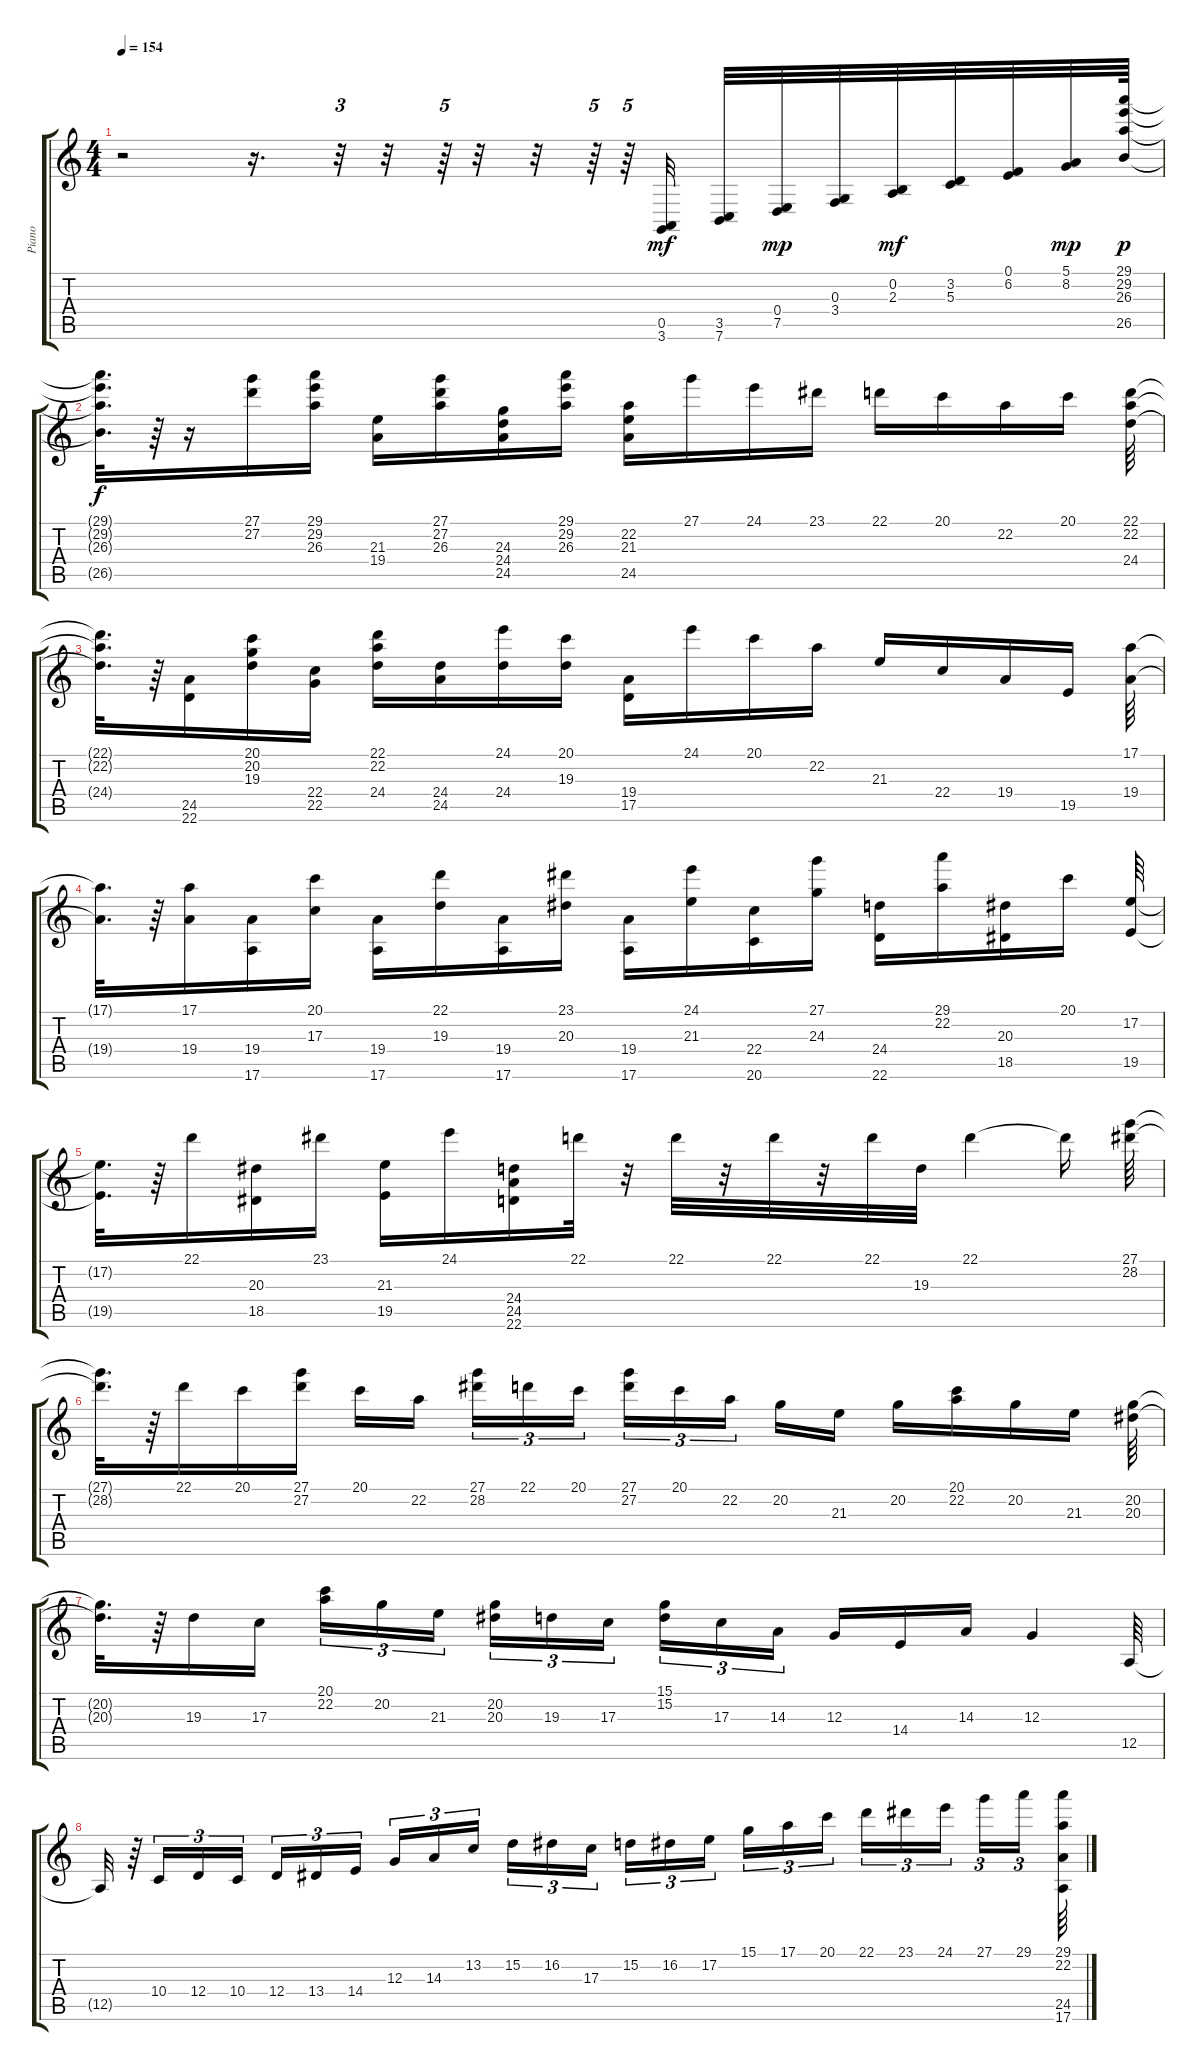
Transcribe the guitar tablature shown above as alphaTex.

\track ("Piano" "Piano") {instrument acousticgrandpiano}
\staff {score tabs}
\tuning (E4 B3 G3 D3 A2 E2) {hide}
\ts (4 4)
\tempo 154
\clef g2
\ks c
r.2{dy f} r.16{d} r.32{tu (3 2)} r.32 r.64{tu (5 4)} r.32 r.32 r.64{tu (5 4)} r.64{tu (5 4)} (0.5 3.6).32{dy mf} (3.5 7.6).32 (0.4 7.5).32{dy mp} (0.3 3.4).32 (0.2 2.3).32{dy mf} (3.2 5.3).32 (0.1 6.2).32 (5.1 8.2).32{dy mp} (29.1 29.2 26.3 26.5).64{dy p} |
(29.1{t} 29.2{t} 26.3{t} 26.5{t}).32{d dy f} r.64 r.16 (27.1 27.2).16 (29.1 29.2 26.3).16 (21.3 19.4).16 (27.1 27.2 26.3).16 (24.3 24.4 24.5).16 (29.1 29.2 26.3).16 (22.2 21.3 24.5).16 27.1.16 24.1.16 23.1.16 22.1.16 20.1.16 22.2.16 20.1.16 (22.1 22.2 24.4).64 |
(22.1{t} 22.2{t} 24.4{t}).32{d} r.64 (24.5 22.6).16 (20.1 20.2 19.3).16 (22.4 22.5).16 (22.1 22.2 24.4).16 (24.4 24.5).16 (24.1 24.4).16 (20.1 19.3).16 (19.4 17.5).16 24.1.16 20.1.16 22.2.16 21.3.16 22.4.16 19.4.16 19.5.16 (17.1 19.4).64 |
(17.1{t} 19.4{t}).32{d} r.64 (17.1 19.4).16 (19.4 17.6).16 (20.1 17.3).16 (19.4 17.6).16 (22.1 19.3).16 (19.4 17.6).16 (23.1 20.3).16 (19.4 17.6).16 (24.1 21.3).16 (22.4 20.6).16 (27.1 24.3).16 (24.4 22.6).16 (29.1 22.2).16 (20.3 18.5).16 20.1.16 (17.2 19.5).64 |
(17.2{t} 19.5{t}).32{d} r.64 22.1.16 (20.3 18.5).16 23.1.16 (21.3 19.5).16 24.1.16 (24.4 24.5 22.6).16 22.1.32 r.32 22.1.32 r.32 22.1.32 r.32 22.1.32 19.3.32 22.1.4 22.1{t}.16 (27.1 28.2).64 |
(27.1{t} 28.2{t}).32{d} r.64 22.1.16 20.1.16 (27.1 27.2).16 20.1.16 22.2.16 (27.1 28.2).16{tu (3 2)} 22.1.16{tu (3 2)} 20.1.16{tu (3 2)} (27.1 27.2).16{tu (3 2)} 20.1.16{tu (3 2)} 22.2.16{tu (3 2)} 20.2.16 21.3.16 20.2.16 (20.1 22.2).16 20.2.16 21.3.16 (20.2 20.3).64 |
(20.2{t} 20.3{t}).32{d} r.64 19.3.16 17.3.16 (20.1 22.2).16{tu (3 2)} 20.2.16{tu (3 2)} 21.3.16{tu (3 2)} (20.2 20.3).16{tu (3 2)} 19.3.16{tu (3 2)} 17.3.16{tu (3 2)} (15.1 15.2).16{tu (3 2)} 17.3.16{tu (3 2)} 14.3.16{tu (3 2)} 12.3.16 14.4.16 14.3.16 12.3.4 12.5.64 |
12.5{t}.32 r.64 10.4.16{tu (3 2)} 12.4.16{tu (3 2)} 10.4.16{tu (3 2)} 12.4.16{tu (3 2)} 13.4.16{tu (3 2)} 14.4.16{tu (3 2)} 12.3.16{tu (3 2)} 14.3.16{tu (3 2)} 13.2.16{tu (3 2)} 15.2.16{tu (3 2)} 16.2.16{tu (3 2)} 17.3.16{tu (3 2)} 15.2.16{tu (3 2)} 16.2.16{tu (3 2)} 17.2.16{tu (3 2)} 15.1.16{tu (3 2)} 17.1.16{tu (3 2)} 20.1.16{tu (3 2)} 22.1.16{tu (3 2)} 23.1.16{tu (3 2)} 24.1.16{tu (3 2)} 27.1.16{tu (3 2)} 29.1.16{tu (3 2)} (29.1 22.2 24.5 17.6).64
